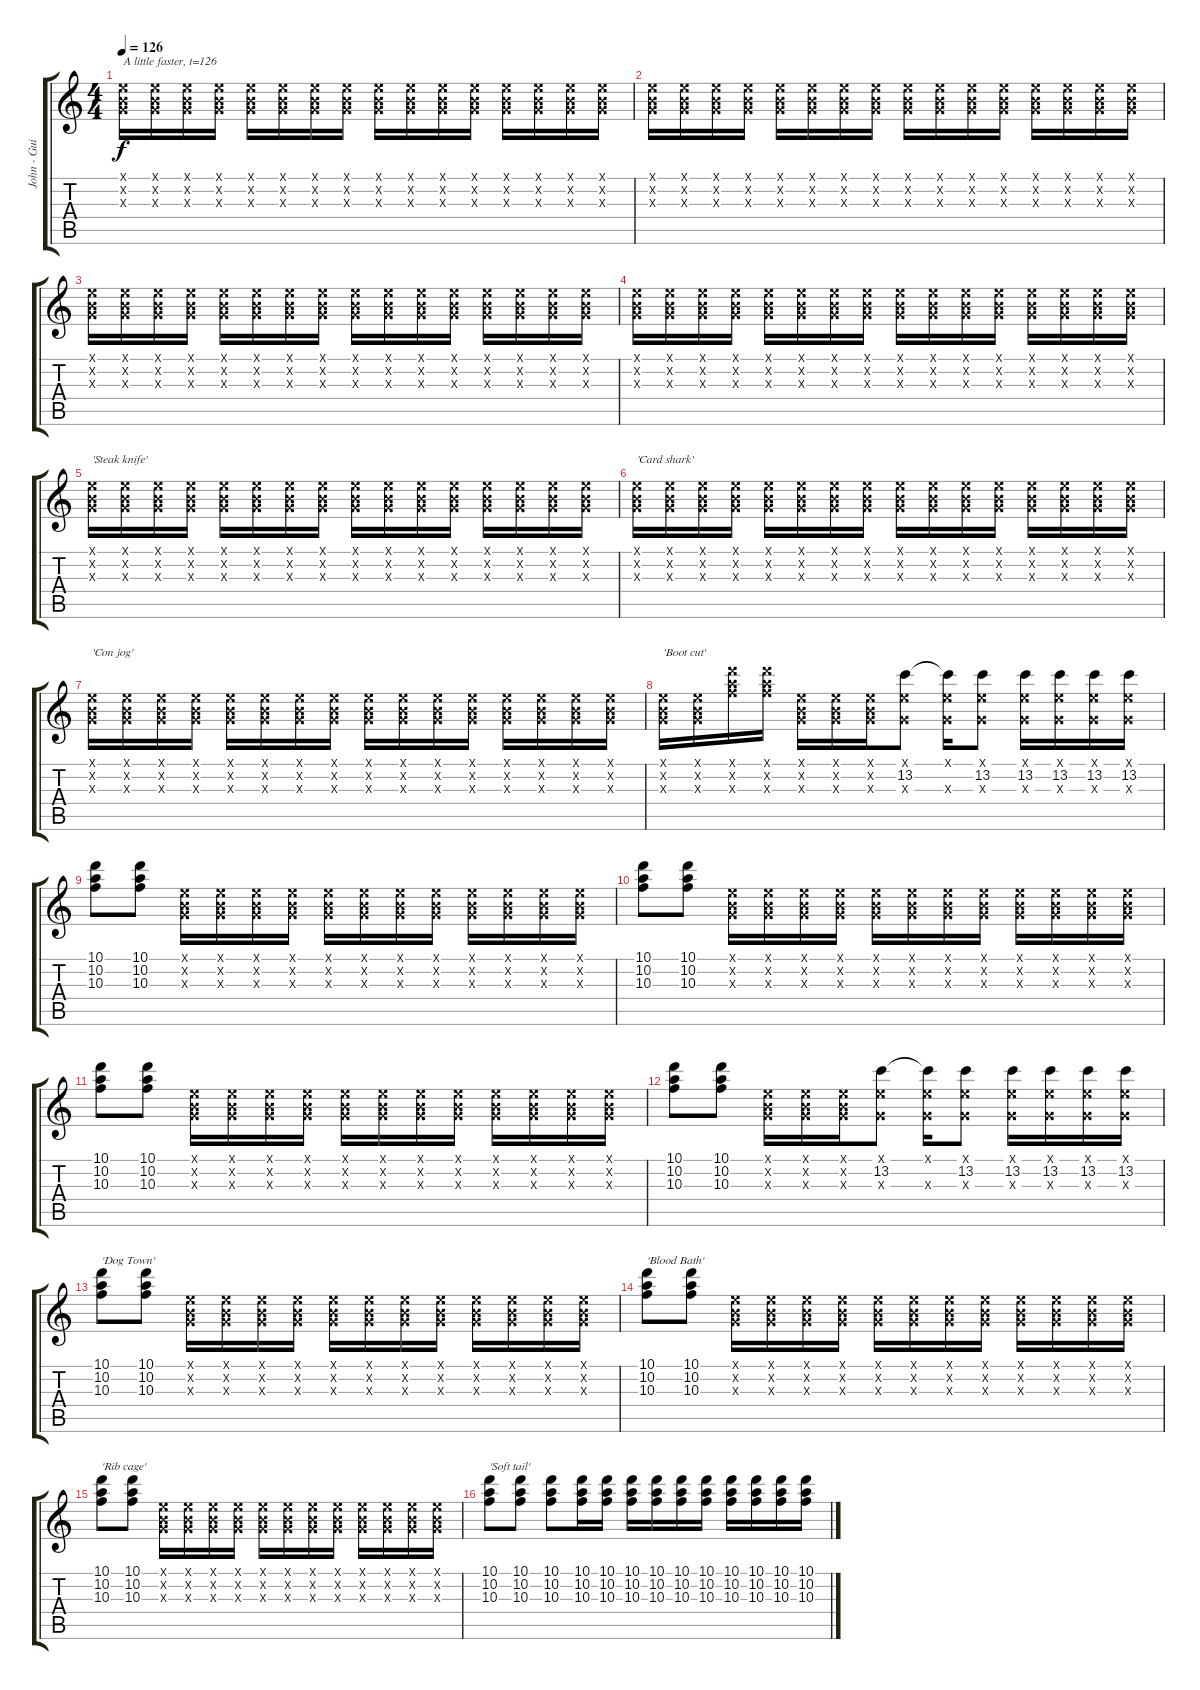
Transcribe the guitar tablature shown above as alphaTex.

\track ("John - Guitar" "John - Gui") {instrument electricguitarclean}
\staff {score tabs}
\tuning (E4 B3 G3 D3 A2 E2) {hide}
\ts (4 4)
\tempo 126
\clef g2
\ks c
(0.1{x} 0.2{x} 0.3{x}).16{txt "A little faster, t=126" dy f volume 12} (0.1{x} 0.2{x} 0.3{x}).16 (0.1{x} 0.2{x} 0.3{x}).16 (0.1{x} 0.2{x} 0.3{x}).16 (0.1{x} 0.2{x} 0.3{x}).16 (0.1{x} 0.2{x} 0.3{x}).16 (0.1{x} 0.2{x} 0.3{x}).16 (0.1{x} 0.2{x} 0.3{x}).16 (0.1{x} 0.2{x} 0.3{x}).16 (0.1{x} 0.2{x} 0.3{x}).16 (0.1{x} 0.2{x} 0.3{x}).16 (0.1{x} 0.2{x} 0.3{x}).16 (0.1{x} 0.2{x} 0.3{x}).16 (0.1{x} 0.2{x} 0.3{x}).16 (0.1{x} 0.2{x} 0.3{x}).16 (0.1{x} 0.2{x} 0.3{x}).16 |
(0.1{x} 0.2{x} 0.3{x}).16 (0.1{x} 0.2{x} 0.3{x}).16 (0.1{x} 0.2{x} 0.3{x}).16 (0.1{x} 0.2{x} 0.3{x}).16 (0.1{x} 0.2{x} 0.3{x}).16 (0.1{x} 0.2{x} 0.3{x}).16 (0.1{x} 0.2{x} 0.3{x}).16 (0.1{x} 0.2{x} 0.3{x}).16 (0.1{x} 0.2{x} 0.3{x}).16 (0.1{x} 0.2{x} 0.3{x}).16 (0.1{x} 0.2{x} 0.3{x}).16 (0.1{x} 0.2{x} 0.3{x}).16 (0.1{x} 0.2{x} 0.3{x}).16 (0.1{x} 0.2{x} 0.3{x}).16 (0.1{x} 0.2{x} 0.3{x}).16 (0.1{x} 0.2{x} 0.3{x}).16 |
(0.1{x} 0.2{x} 0.3{x}).16 (0.1{x} 0.2{x} 0.3{x}).16 (0.1{x} 0.2{x} 0.3{x}).16 (0.1{x} 0.2{x} 0.3{x}).16 (0.1{x} 0.2{x} 0.3{x}).16 (0.1{x} 0.2{x} 0.3{x}).16 (0.1{x} 0.2{x} 0.3{x}).16 (0.1{x} 0.2{x} 0.3{x}).16 (0.1{x} 0.2{x} 0.3{x}).16 (0.1{x} 0.2{x} 0.3{x}).16 (0.1{x} 0.2{x} 0.3{x}).16 (0.1{x} 0.2{x} 0.3{x}).16 (0.1{x} 0.2{x} 0.3{x}).16 (0.1{x} 0.2{x} 0.3{x}).16 (0.1{x} 0.2{x} 0.3{x}).16 (0.1{x} 0.2{x} 0.3{x}).16 |
(0.1{x} 0.2{x} 0.3{x}).16 (0.1{x} 0.2{x} 0.3{x}).16 (0.1{x} 0.2{x} 0.3{x}).16 (0.1{x} 0.2{x} 0.3{x}).16 (0.1{x} 0.2{x} 0.3{x}).16 (0.1{x} 0.2{x} 0.3{x}).16 (0.1{x} 0.2{x} 0.3{x}).16 (0.1{x} 0.2{x} 0.3{x}).16 (0.1{x} 0.2{x} 0.3{x}).16 (0.1{x} 0.2{x} 0.3{x}).16 (0.1{x} 0.2{x} 0.3{x}).16 (0.1{x} 0.2{x} 0.3{x}).16 (0.1{x} 0.2{x} 0.3{x}).16 (0.1{x} 0.2{x} 0.3{x}).16 (0.1{x} 0.2{x} 0.3{x}).16 (0.1{x} 0.2{x} 0.3{x}).16 |
(0.1{x} 0.2{x} 0.3{x}).16{txt "'Steak knife'"} (0.1{x} 0.2{x} 0.3{x}).16 (0.1{x} 0.2{x} 0.3{x}).16 (0.1{x} 0.2{x} 0.3{x}).16 (0.1{x} 0.2{x} 0.3{x}).16 (0.1{x} 0.2{x} 0.3{x}).16 (0.1{x} 0.2{x} 0.3{x}).16 (0.1{x} 0.2{x} 0.3{x}).16 (0.1{x} 0.2{x} 0.3{x}).16 (0.1{x} 0.2{x} 0.3{x}).16 (0.1{x} 0.2{x} 0.3{x}).16 (0.1{x} 0.2{x} 0.3{x}).16 (0.1{x} 0.2{x} 0.3{x}).16 (0.1{x} 0.2{x} 0.3{x}).16 (0.1{x} 0.2{x} 0.3{x}).16 (0.1{x} 0.2{x} 0.3{x}).16 |
(0.1{x} 0.2{x} 0.3{x}).16{txt "'Card shark'"} (0.1{x} 0.2{x} 0.3{x}).16 (0.1{x} 0.2{x} 0.3{x}).16 (0.1{x} 0.2{x} 0.3{x}).16 (0.1{x} 0.2{x} 0.3{x}).16 (0.1{x} 0.2{x} 0.3{x}).16 (0.1{x} 0.2{x} 0.3{x}).16 (0.1{x} 0.2{x} 0.3{x}).16 (0.1{x} 0.2{x} 0.3{x}).16 (0.1{x} 0.2{x} 0.3{x}).16 (0.1{x} 0.2{x} 0.3{x}).16 (0.1{x} 0.2{x} 0.3{x}).16 (0.1{x} 0.2{x} 0.3{x}).16 (0.1{x} 0.2{x} 0.3{x}).16 (0.1{x} 0.2{x} 0.3{x}).16 (0.1{x} 0.2{x} 0.3{x}).16 |
(0.1{x} 0.2{x} 0.3{x}).16{txt "'Con jog'"} (0.1{x} 0.2{x} 0.3{x}).16 (0.1{x} 0.2{x} 0.3{x}).16 (0.1{x} 0.2{x} 0.3{x}).16 (0.1{x} 0.2{x} 0.3{x}).16 (0.1{x} 0.2{x} 0.3{x}).16 (0.1{x} 0.2{x} 0.3{x}).16 (0.1{x} 0.2{x} 0.3{x}).16 (0.1{x} 0.2{x} 0.3{x}).16 (0.1{x} 0.2{x} 0.3{x}).16 (0.1{x} 0.2{x} 0.3{x}).16 (0.1{x} 0.2{x} 0.3{x}).16 (0.1{x} 0.2{x} 0.3{x}).16 (0.1{x} 0.2{x} 0.3{x}).16 (0.1{x} 0.2{x} 0.3{x}).16 (0.1{x} 0.2{x} 0.3{x}).16 |
(0.1{x} 0.2{x} 0.3{x}).16{txt "'Boot cut'"} (0.1{x} 0.2{x} 0.3{x}).16 (10.1{x} 10.2{x} 10.3{x}).16 (10.1{x} 10.2{x} 10.3{x}).16 (0.1{x} 0.2{x} 0.3{x}).16 (0.1{x} 0.2{x} 0.3{x}).16 (0.1{x} 0.2{x} 0.3{x}).16 (0.1{x} 13.2 0.3{x}).8 (0.1{x} 13.2{t} 0.3{x}).16 (0.1{x} 13.2 0.3{x}).8 (0.1{x} 13.2 0.3{x}).16 (0.1{x} 13.2 0.3{x}).16 (0.1{x} 13.2 0.3{x}).16 (0.1{x} 13.2 0.3{x}).16 |
(10.1 10.2 10.3).8 (10.1 10.2 10.3).8 (0.1{x} 0.2{x} 0.3{x}).16 (0.1{x} 0.2{x} 0.3{x}).16 (0.1{x} 0.2{x} 0.3{x}).16 (0.1{x} 0.2{x} 0.3{x}).16 (0.1{x} 0.2{x} 0.3{x}).16 (0.1{x} 0.2{x} 0.3{x}).16 (0.1{x} 0.2{x} 0.3{x}).16 (0.1{x} 0.2{x} 0.3{x}).16 (0.1{x} 0.2{x} 0.3{x}).16 (0.1{x} 0.2{x} 0.3{x}).16 (0.1{x} 0.2{x} 0.3{x}).16 (0.1{x} 0.2{x} 0.3{x}).16 |
(10.1 10.2 10.3).8 (10.1 10.2 10.3).8 (0.1{x} 0.2{x} 0.3{x}).16 (0.1{x} 0.2{x} 0.3{x}).16 (0.1{x} 0.2{x} 0.3{x}).16 (0.1{x} 0.2{x} 0.3{x}).16 (0.1{x} 0.2{x} 0.3{x}).16 (0.1{x} 0.2{x} 0.3{x}).16 (0.1{x} 0.2{x} 0.3{x}).16 (0.1{x} 0.2{x} 0.3{x}).16 (0.1{x} 0.2{x} 0.3{x}).16 (0.1{x} 0.2{x} 0.3{x}).16 (0.1{x} 0.2{x} 0.3{x}).16 (0.1{x} 0.2{x} 0.3{x}).16 |
(10.1 10.2 10.3).8 (10.1 10.2 10.3).8 (0.1{x} 0.2{x} 0.3{x}).16 (0.1{x} 0.2{x} 0.3{x}).16 (0.1{x} 0.2{x} 0.3{x}).16 (0.1{x} 0.2{x} 0.3{x}).16 (0.1{x} 0.2{x} 0.3{x}).16 (0.1{x} 0.2{x} 0.3{x}).16 (0.1{x} 0.2{x} 0.3{x}).16 (0.1{x} 0.2{x} 0.3{x}).16 (0.1{x} 0.2{x} 0.3{x}).16 (0.1{x} 0.2{x} 0.3{x}).16 (0.1{x} 0.2{x} 0.3{x}).16 (0.1{x} 0.2{x} 0.3{x}).16 |
(10.1 10.2 10.3).8 (10.1 10.2 10.3).8 (0.1{x} 0.2{x} 0.3{x}).16 (0.1{x} 0.2{x} 0.3{x}).16 (0.1{x} 0.2{x} 0.3{x}).16 (0.1{x} 13.2 0.3{x}).8 (0.1{x} 13.2{t} 0.3{x}).16 (0.1{x} 13.2 0.3{x}).8 (0.1{x} 13.2 0.3{x}).16 (0.1{x} 13.2 0.3{x}).16 (0.1{x} 13.2 0.3{x}).16 (0.1{x} 13.2 0.3{x}).16 |
(10.1 10.2 10.3).8{txt "'Dog Town'"} (10.1 10.2 10.3).8 (0.1{x} 0.2{x} 0.3{x}).16 (0.1{x} 0.2{x} 0.3{x}).16 (0.1{x} 0.2{x} 0.3{x}).16 (0.1{x} 0.2{x} 0.3{x}).16 (0.1{x} 0.2{x} 0.3{x}).16 (0.1{x} 0.2{x} 0.3{x}).16 (0.1{x} 0.2{x} 0.3{x}).16 (0.1{x} 0.2{x} 0.3{x}).16 (0.1{x} 0.2{x} 0.3{x}).16 (0.1{x} 0.2{x} 0.3{x}).16 (0.1{x} 0.2{x} 0.3{x}).16 (0.1{x} 0.2{x} 0.3{x}).16 |
(10.1 10.2 10.3).8{txt "'Blood Bath'"} (10.1 10.2 10.3).8 (0.1{x} 0.2{x} 0.3{x}).16 (0.1{x} 0.2{x} 0.3{x}).16 (0.1{x} 0.2{x} 0.3{x}).16 (0.1{x} 0.2{x} 0.3{x}).16 (0.1{x} 0.2{x} 0.3{x}).16 (0.1{x} 0.2{x} 0.3{x}).16 (0.1{x} 0.2{x} 0.3{x}).16 (0.1{x} 0.2{x} 0.3{x}).16 (0.1{x} 0.2{x} 0.3{x}).16 (0.1{x} 0.2{x} 0.3{x}).16 (0.1{x} 0.2{x} 0.3{x}).16 (0.1{x} 0.2{x} 0.3{x}).16 |
(10.1 10.2 10.3).8{txt "'Rib cage'"} (10.1 10.2 10.3).8 (0.1{x} 0.2{x} 0.3{x}).16 (0.1{x} 0.2{x} 0.3{x}).16 (0.1{x} 0.2{x} 0.3{x}).16 (0.1{x} 0.2{x} 0.3{x}).16 (0.1{x} 0.2{x} 0.3{x}).16 (0.1{x} 0.2{x} 0.3{x}).16 (0.1{x} 0.2{x} 0.3{x}).16 (0.1{x} 0.2{x} 0.3{x}).16 (0.1{x} 0.2{x} 0.3{x}).16 (0.1{x} 0.2{x} 0.3{x}).16 (0.1{x} 0.2{x} 0.3{x}).16 (0.1{x} 0.2{x} 0.3{x}).16 |
(10.1 10.2 10.3).8{txt "'Soft tail'"} (10.1 10.2 10.3).8 (10.1 10.2 10.3).8 (10.1 10.2 10.3).16 (10.1 10.2 10.3).16 (10.1 10.2 10.3).16 (10.1 10.2 10.3).16 (10.1 10.2 10.3).16 (10.1 10.2 10.3).16 (10.1 10.2 10.3).16 (10.1 10.2 10.3).16 (10.1 10.2 10.3).16 (10.1 10.2 10.3).16
